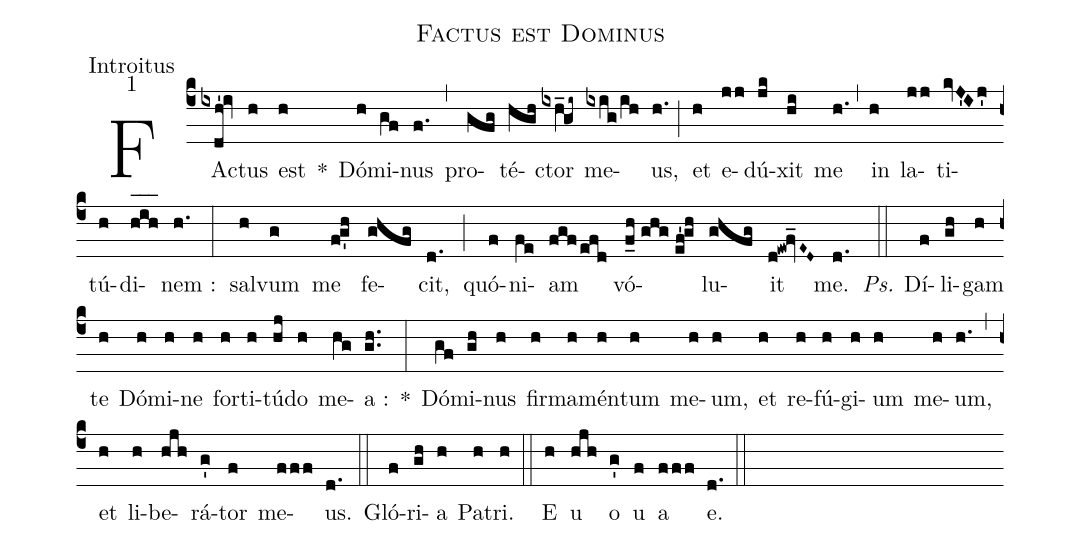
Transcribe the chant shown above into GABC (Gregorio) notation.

name:Factus est Dominus;
office-part:Introitus;
mode:1;
%%
(c4) FA(ixdh'!iv)ctus(h) est(h) *() Dó(h)mi(gf)nus(f.) (,) pro(gfg)té(hgh)ctor(ixhV_!gi~) me(ixig/ih)us,(h.) (;) et(h) e(jj)dú(jk)xit(hi) me(h.) (,) in(h) la(jj)ti(kvJ'Ij')tú(h)di(h_[oh:h]i_[oh:h]h_[oh:h])nem :(h.) (:) sal(h)vum(g) me(fg'h) fe(ghfg)cit,(d.) (;) quó(f)ni(fe)am(fgfefd) vó(f_h//ghg//ef'!gh)lu(ghfg)it(d!ew!fv_E~D~) me.(d.) (::) <i>Ps.</i> Dí(f)li(gh)gam(h) te(h) Dó(h)mi(h)ne(h) for(h)ti(h)tú(hj)do(h) me(hg)a :(gh..) *(:) Dó(gf)mi(gh)nus(h) fir(h)ma(h)mén(h)tum(h) me(h)um,(h) et(h) re(h)fú(h)gi(h)um(h) me(h)um,(h.) (,) et(h) li(h)be(hjh)rá(g')tor(f) me(fff)us.(d.) (::) Gló(f)ri(gh)a(h) Pa(h)tri.(h) (::) <eu>E(h) u(hjh) o(g') u(f) a(fff) e.</eu>(d.) (::)
